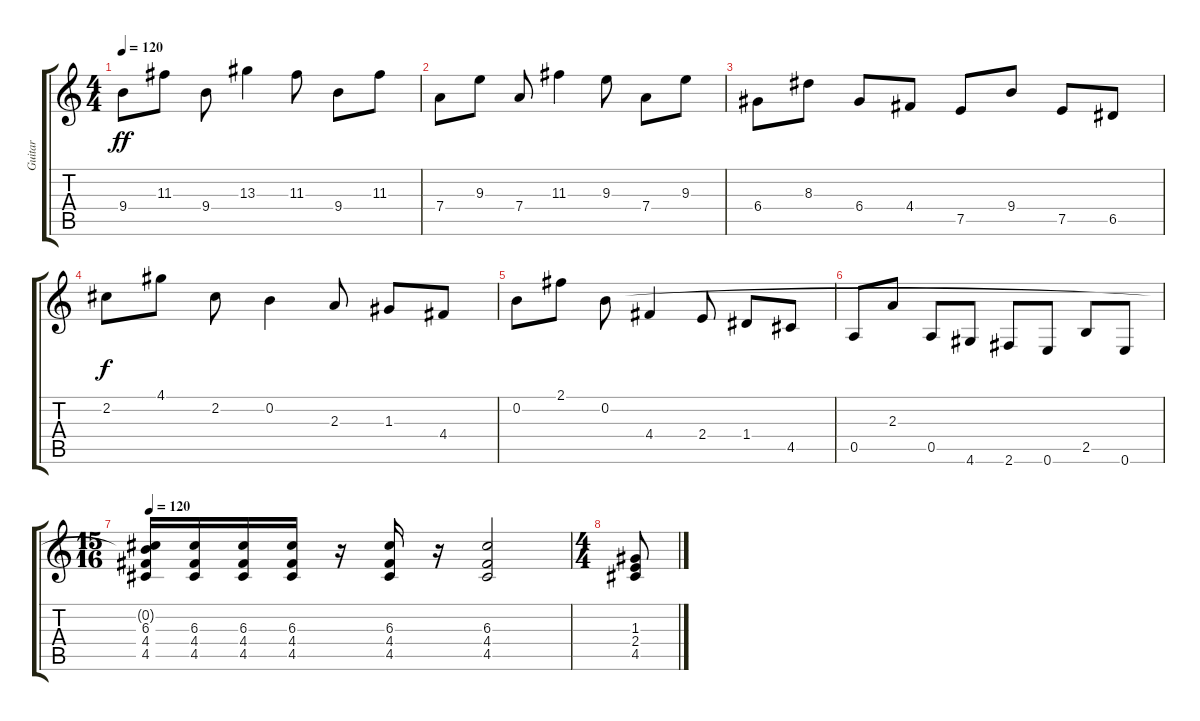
\track ("Guitar" "Guitar") {instrument distortionguitar}
\staff {score tabs}
\tuning (E4 B3 G3 D3 A2 E2) {hide}
\ts (4 4)
\tempo 120
\clef g2
\ks c
9.4.8{dy ff} 11.3.8 9.4.8 13.3.4 11.3.8 9.4.8 11.3.8 |
7.4.8 9.3.8 7.4.8 11.3.4 9.3.8 7.4.8 9.3.8 |
6.4.8 8.3.8 6.4.8 4.4.8 7.5.8 9.4.8 7.5.8 6.5.8 |
2.2.8{dy f} 4.1.8 2.2.8 0.2.4 2.3.8 1.3.8 4.4.8 |
0.2.8 2.1.8 0.2.8 4.4.4 2.4.8 1.4.8 4.5.8 |
0.5.8{instrument overdrivenguitar} 2.3.8 0.5.8 4.6.8 2.6.8 0.6.8 2.5.8 0.6.8 |
\ts (15 16)
\tempo 120
(0.2{t} 6.3 4.4 4.5).16{balance 16 instrument distortionguitar} (6.3 4.4 4.5).16 (6.3 4.4 4.5).16 (6.3 4.4 4.5).16 r.16 (6.3 4.4 4.5).16 r.16 (6.3 4.4 4.5).2 |
\ts (4 4)
(1.3 2.4 4.5).8
